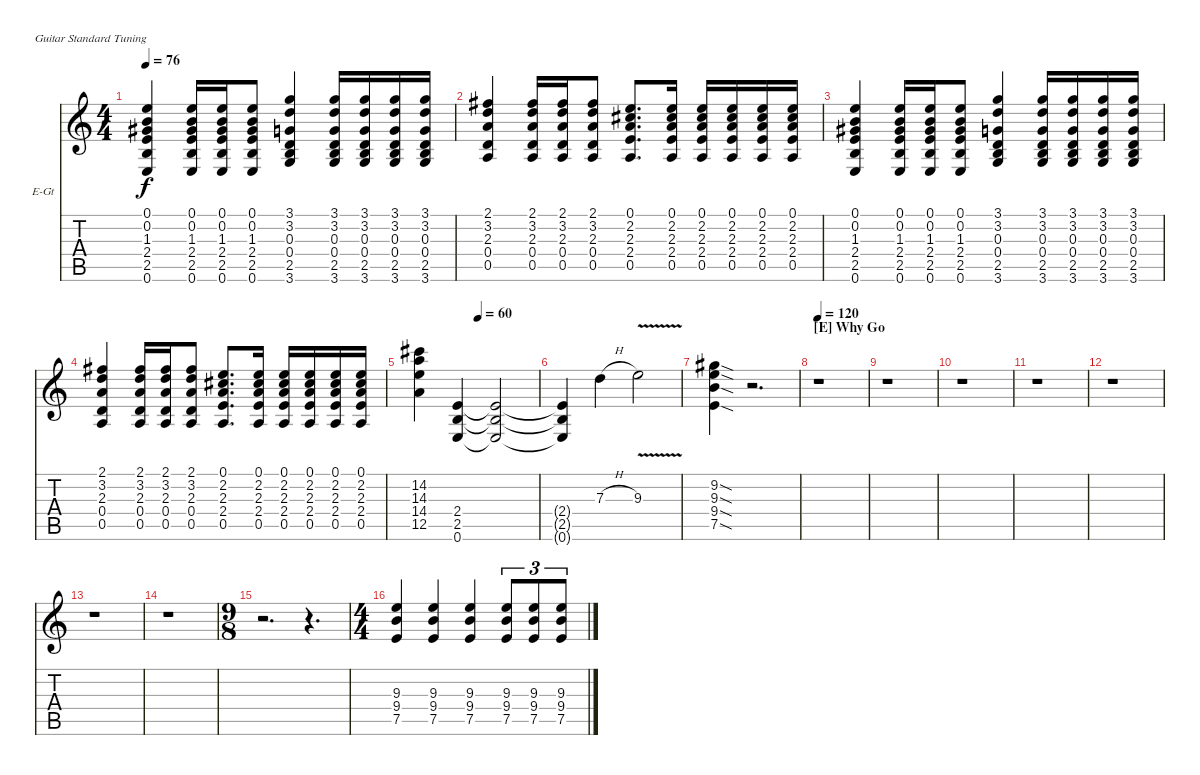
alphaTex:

\defaultSystemsLayout 4
\bracketExtendMode nobrackets
\firstSystemTrackNameOrientation horizontal
\otherSystemsTrackNameOrientation horizontal
\track ("Stone Gossard (Drive)" "E-Gt") {instrument overdrivenguitar}
\staff {score tabs}
\tuning (E4 B3 G3 D3 A2 E2)
\ts (4 4)
\tempo 76
\clef g2
\ks c
(0.1 0.2 1.3 2.4 2.5 0.6).4{dy f} (0.1 0.2 1.3 2.4 2.5 0.6).16 (0.1 0.2 1.3 2.4 2.5 0.6).16 (0.1 0.2 1.3 2.4 2.5 0.6).8 (3.1 3.2 0.3 0.4 2.5 3.6).4 (3.1 3.2 0.3 0.4 2.5 3.6).16 (3.1 3.2 0.3 0.4 2.5 3.6).16 (3.1 3.2 0.3 0.4 2.5 3.6).16 (3.1 3.2 0.3 0.4 2.5 3.6).16 |
(2.1 3.2 2.3 0.4 0.5).4 (2.1 3.2 2.3 0.4 0.5).16 (2.1 3.2 2.3 0.4 0.5).16 (2.1 3.2 2.3 0.4 0.5).8 (0.1 2.2 2.3 2.4 0.5).8{d} (0.1 2.2 2.3 2.4 0.5).16 (0.1 2.2 2.3 2.4 0.5).16 (0.1 2.2 2.3 2.4 0.5).16 (0.1 2.2 2.3 2.4 0.5).16 (0.1 2.2 2.3 2.4 0.5).16 |
(0.1 0.2 1.3 2.4 2.5 0.6).4 (0.1 0.2 1.3 2.4 2.5 0.6).16 (0.1 0.2 1.3 2.4 2.5 0.6).16 (0.1 0.2 1.3 2.4 2.5 0.6).8 (3.1 3.2 0.3 0.4 2.5 3.6).4 (3.1 3.2 0.3 0.4 2.5 3.6).16 (3.1 3.2 0.3 0.4 2.5 3.6).16 (3.1 3.2 0.3 0.4 2.5 3.6).16 (3.1 3.2 0.3 0.4 2.5 3.6).16 |
(2.1 3.2 2.3 0.4 0.5).4 (2.1 3.2 2.3 0.4 0.5).16 (2.1 3.2 2.3 0.4 0.5).16 (2.1 3.2 2.3 0.4 0.5).8 (0.1 2.2 2.3 2.4 0.5).8{d} (0.1 2.2 2.3 2.4 0.5).16 (0.1 2.2 2.3 2.4 0.5).16 (0.1 2.2 2.3 2.4 0.5).16 (0.1 2.2 2.3 2.4 0.5).16 (0.1 2.2 2.3 2.4 0.5).16 |
\tempo (60 0.5)
(14.2 14.3 14.4 12.5).4 (2.4 2.5 0.6).4 (2.4{t} 2.5{t} 0.6{t}).2 |
(2.4{t} 2.5{t} 0.6{t}).4 7.3{h}.4 9.3{v}.2 |
(9.2{sod} 9.3{sod} 9.4{sod} 7.5{sod}).4 r.2{d} |
\section ("E" "Why Go")
\tempo 120
r.1 |
r.1 |
r.1 |
r.1 |
r.1 |
r.1 |
r.1 |
\ts (9 8)
r.2{d} r.4{d} |
\ts (4 4)
(9.3 9.4 7.5).4 (9.3 9.4 7.5).4 (9.3 9.4 7.5).4 (9.3 9.4 7.5).8{tu (3 2)} (9.3 9.4 7.5).8{tu (3 2)} (9.3 9.4 7.5).8{tu (3 2)}
